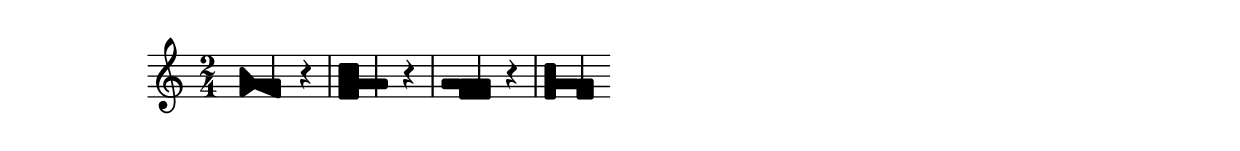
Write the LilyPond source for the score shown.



\version "2.14.0"
\header {
  texidoc = "Clusters behave well across line breaks."
}

\layout { ragged-right = ##t }

fragment = \relative c' {
  <e d'>4
  <g a>4 
  <e a>4
}

<<
  \time 2/4 
  \new Staff {
    \override ClusterSpanner #'style = #'ramp
    \makeClusters \fragment
    r4
    \override ClusterSpanner #'style = #'leftsided-stairs
    \makeClusters \fragment
    r4
    \override ClusterSpanner #'style = #'rightsided-stairs
    \makeClusters \fragment
    r4
    \override ClusterSpanner #'style = #'centered-stairs
    \makeClusters \fragment
    }
  
>>


